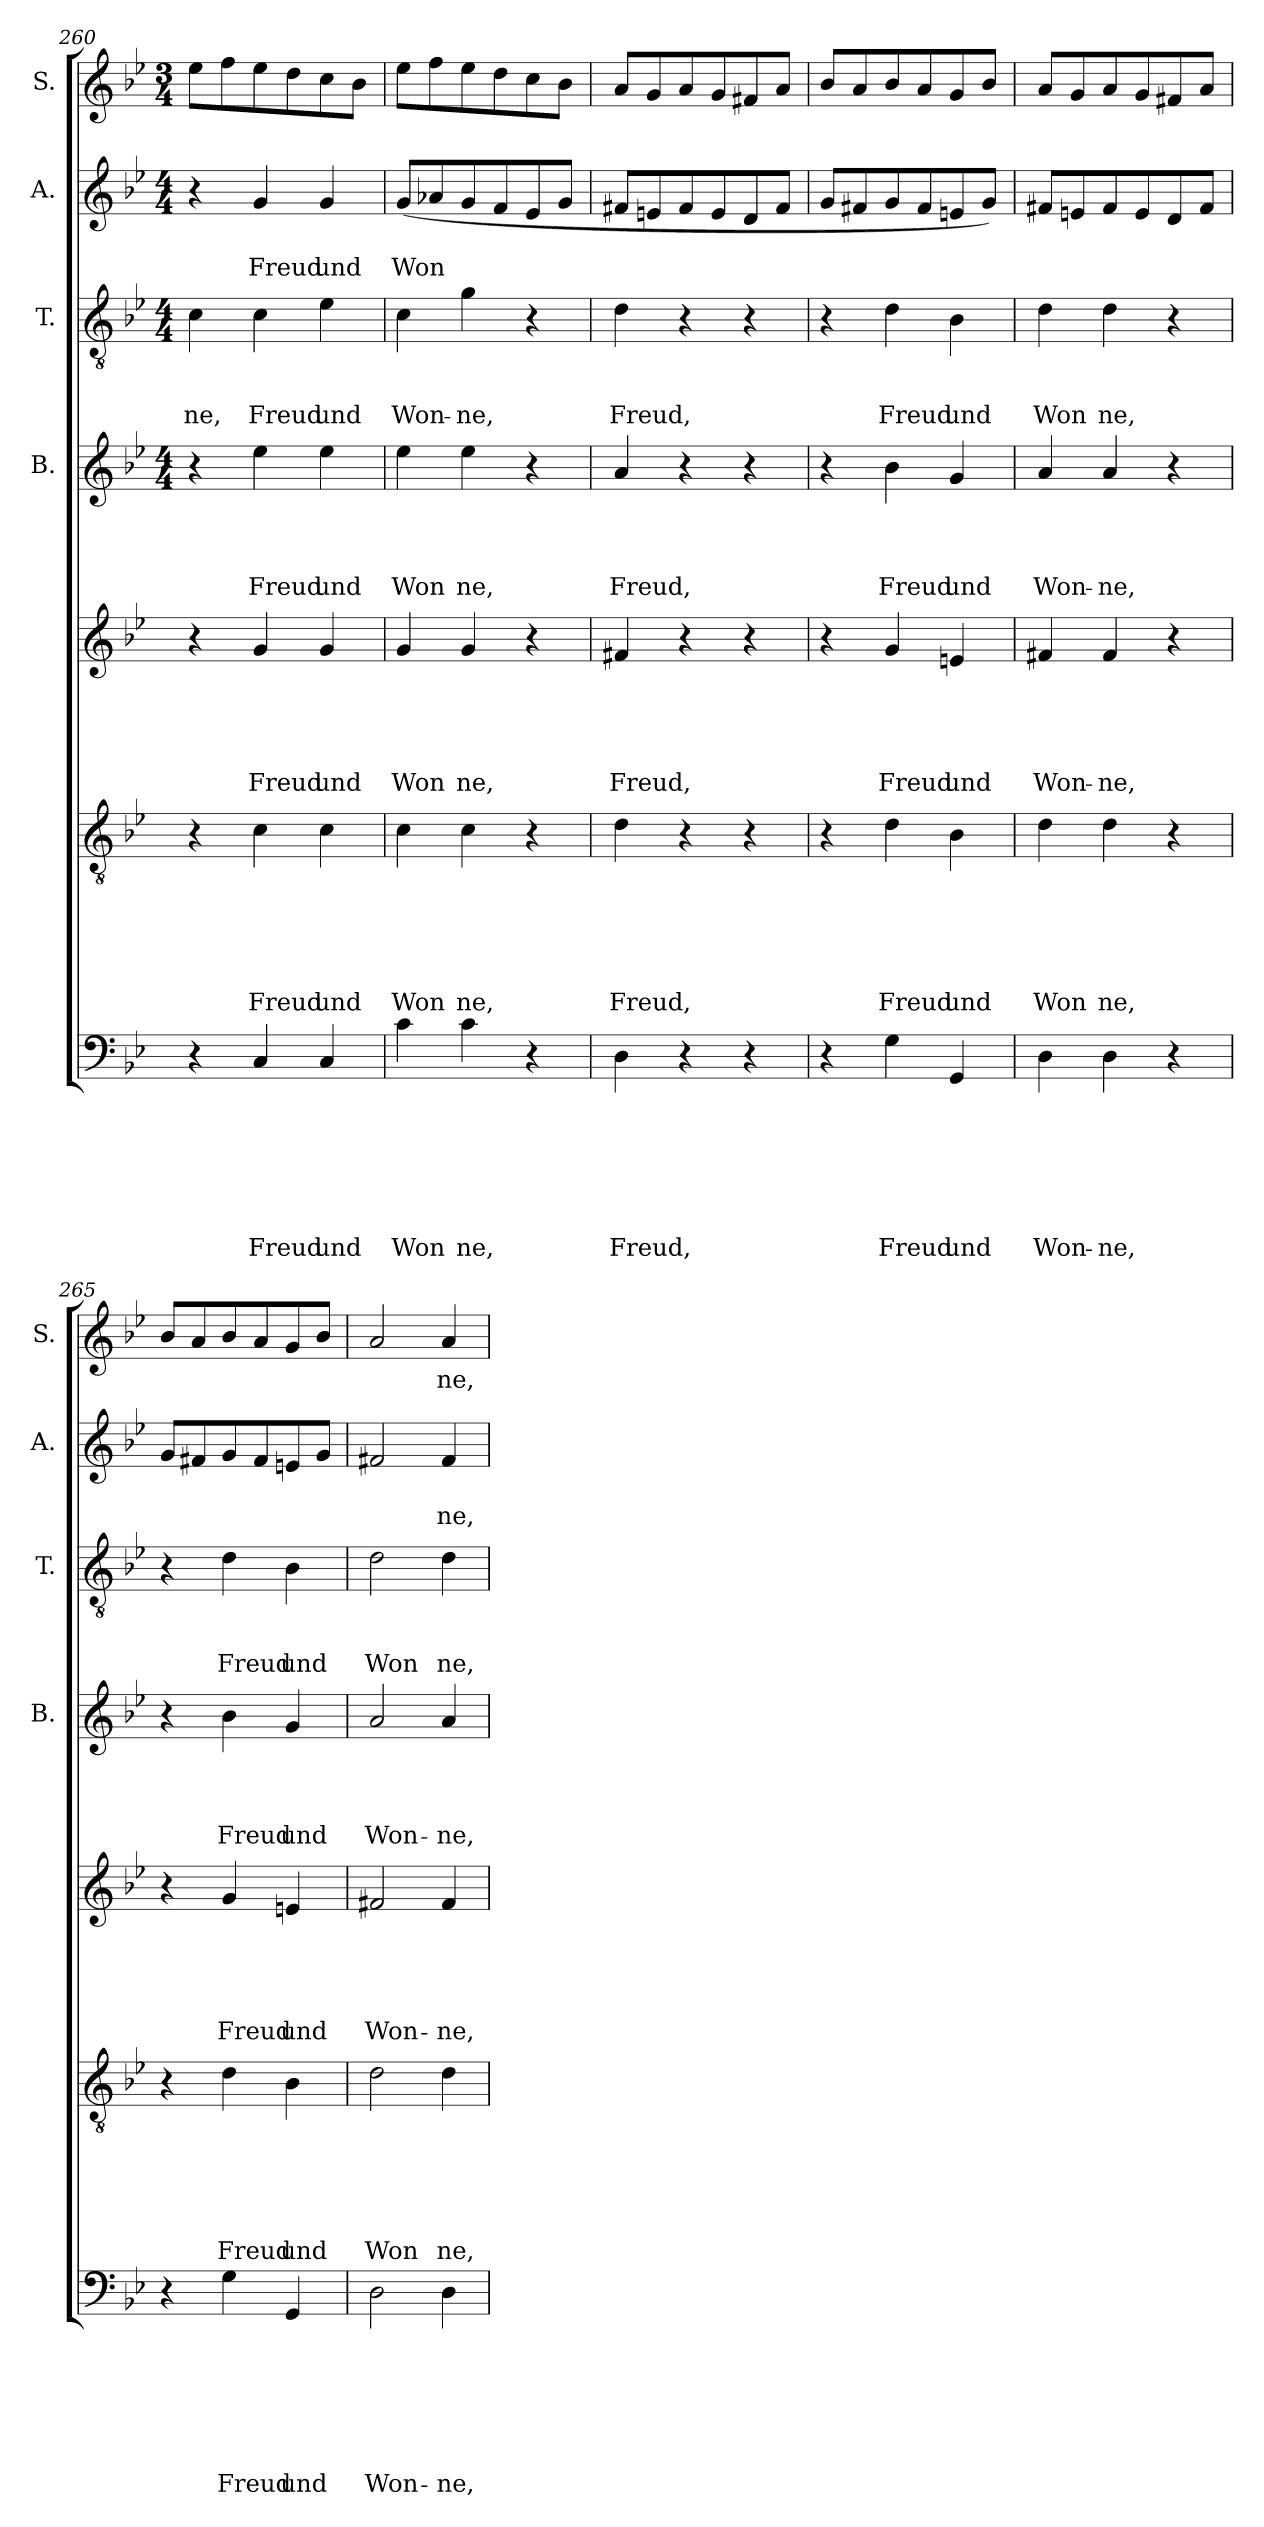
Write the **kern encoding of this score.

**kern	**text	**text	**text	**text	**text	**text	**text	**kern	**text	**text	**text	**text	**text	**text	**kern	**text	**text	**text	**text	**text	**kern	**text	**text	**text	**text	**kern	**text	**text	**text	**kern	**text	**text	**kern	**text
*part7	*part7	*part7	*part7	*part7	*part7	*part7	*part7	*part6	*part6	*part6	*part6	*part6	*part6	*part6	*part5	*part5	*part5	*part5	*part5	*part5	*part4	*part4	*part4	*part4	*part4	*part3	*part3	*part3	*part3	*part2	*part2	*part2	*part1	*part1
*staff7	*staff7	*staff7	*staff7	*staff7	*staff7	*staff7	*staff7	*staff6	*staff6	*staff6	*staff6	*staff6	*staff6	*staff6	*staff5	*staff5	*staff5	*staff5	*staff5	*staff5	*staff4	*staff4	*staff4	*staff4	*staff4	*staff3	*staff3	*staff3	*staff3	*staff2	*staff2	*staff2	*staff1	*staff1
*	*	*	*	*	*	*	*	*	*	*	*	*	*	*	*	*	*	*	*	*	*I"B.	*	*	*	*	*I"T.	*	*	*	*I"A.	*	*	*I"S.	*
*	*	*	*	*	*	*	*	*	*	*	*	*	*	*	*	*	*	*	*	*	*I'B.	*	*	*	*	*I'T.	*	*	*	*I'A.	*	*	*I'S.	*
*clefF4	*	*	*	*	*	*	*	*clefGv2	*	*	*	*	*	*	*clefG2	*	*	*	*	*	*clefG2	*	*	*	*	*clefGv2	*	*	*	*clefG2	*	*	*clefG2	*
*k[b-e-]	*	*	*	*	*	*	*	*k[b-e-]	*	*	*	*	*	*	*k[b-e-]	*	*	*	*	*	*k[b-e-]	*	*	*	*	*k[b-e-]	*	*	*	*k[b-e-]	*	*	*k[b-e-]	*
*B-:	*	*	*	*	*	*	*	*B-:	*	*	*	*	*	*	*B-:	*	*	*	*	*	*B-:	*	*	*	*	*B-:	*	*	*	*B-:	*	*	*B-:	*
*	*	*	*	*	*	*	*	*	*	*	*	*	*	*	*	*	*	*	*	*	*M4/4	*	*	*	*	*M4/4	*	*	*	*M4/4	*	*	*M3/4	*
=260	=260	=260	=260	=260	=260	=260	=260	=260	=260	=260	=260	=260	=260	=260	=260	=260	=260	=260	=260	=260	=260	=260	=260	=260	=260	=260	=260	=260	=260	=260	=260	=260	=260	=260
!	!	!	!	!	!	!	!	!	!	!	!	!	!	!	!	!	!	!	!	!	!	!	!	!	!	!	!	!	!LO:LY:b	!	!	!	!	!
4r	.	.	.	.	.	.	.	4r	.	.	.	.	.	.	4r	.	.	.	.	.	4r	.	.	.	.	4c\	.	.	ne,	4r	.	.	8ee-\L	.
.	.	.	.	.	.	.	.	.	.	.	.	.	.	.	.	.	.	.	.	.	.	.	.	.	.	.	.	.	.	.	.	.	8ff\	.
!	!	!	!	!	!	!	!LO:LY:b	!	!	!	!	!	!	!LO:LY:b	!	!	!	!	!	!LO:LY:b	!	!	!	!	!LO:LY:b	!	!	!	!LO:LY:b	!	!	!LO:LY:b	!	!
4C/	.	.	.	.	.	.	Freud	4c\	.	.	.	.	.	Freud	4g/	.	.	.	.	Freud	4ee-\	.	.	.	Freud	4c\	.	.	Freud	4g/	.	Freud	8ee-\	.
.	.	.	.	.	.	.	.	.	.	.	.	.	.	.	.	.	.	.	.	.	.	.	.	.	.	.	.	.	.	.	.	.	8dd\	.
!	!	!	!	!	!	!	!LO:LY:b	!	!	!	!	!	!	!LO:LY:b	!	!	!	!	!	!LO:LY:b	!	!	!	!	!LO:LY:b	!	!	!	!LO:LY:b	!	!	!LO:LY:b	!	!
4C/	.	.	.	.	.	.	und	4c\	.	.	.	.	.	und	4g/	.	.	.	.	und	4ee-\	.	.	.	und	4e-\	.	.	und	4g/	.	und	8cc\	.
.	.	.	.	.	.	.	.	.	.	.	.	.	.	.	.	.	.	.	.	.	.	.	.	.	.	.	.	.	.	.	.	.	8b-\J	.
=261	=261	=261	=261	=261	=261	=261	=261	=261	=261	=261	=261	=261	=261	=261	=261	=261	=261	=261	=261	=261	=261	=261	=261	=261	=261	=261	=261	=261	=261	=261	=261	=261	=261	=261
!	!	!	!	!	!	!	!LO:LY:b	!	!	!	!	!	!	!LO:LY:b	!	!	!	!	!	!LO:LY:b	!	!	!	!	!LO:LY:b	!	!	!	!LO:LY:b	!	!	!LO:LY:b	!	!
4c\	.	.	.	.	.	.	Won	4c\	.	.	.	.	.	Won	4g/	.	.	.	.	Won	4ee-\	.	.	.	Won	4c\	.	.	Won-	(<8g/L	.	Won	8ee-\L	.
.	.	.	.	.	.	.	.	.	.	.	.	.	.	.	.	.	.	.	.	.	.	.	.	.	.	.	.	.	.	8a-X/	.	.	8ff\	.
!	!	!	!	!	!	!	!LO:LY:b	!	!	!	!	!	!	!LO:LY:b	!	!	!	!	!	!LO:LY:b	!	!	!	!	!LO:LY:b	!	!	!	!LO:LY:b	!	!	!	!	!
4c\	.	.	.	.	.	.	ne,	4c\	.	.	.	.	.	ne,	4g/	.	.	.	.	ne,	4ee-\	.	.	.	ne,	4g\	.	.	-ne,	8g/	.	.	8ee-\	.
.	.	.	.	.	.	.	.	.	.	.	.	.	.	.	.	.	.	.	.	.	.	.	.	.	.	.	.	.	.	8f/	.	.	8dd\	.
4r	.	.	.	.	.	.	.	4r	.	.	.	.	.	.	4r	.	.	.	.	.	4r	.	.	.	.	4r	.	.	.	8e-/	.	.	8cc\	.
.	.	.	.	.	.	.	.	.	.	.	.	.	.	.	.	.	.	.	.	.	.	.	.	.	.	.	.	.	.	8g/J	.	.	8b-\J	.
=262	=262	=262	=262	=262	=262	=262	=262	=262	=262	=262	=262	=262	=262	=262	=262	=262	=262	=262	=262	=262	=262	=262	=262	=262	=262	=262	=262	=262	=262	=262	=262	=262	=262	=262
!	!	!	!	!	!	!	!LO:LY:b	!	!	!	!	!	!	!LO:LY:b	!	!	!	!	!	!LO:LY:b	!	!	!	!	!LO:LY:b	!	!	!	!LO:LY:b	!	!	!	!	!
4D\	.	.	.	.	.	.	Freud,	4d\	.	.	.	.	.	Freud,	4f#X/	.	.	.	.	Freud,	4a/	.	.	.	Freud,	4d\	.	.	Freud,	8f#X/L	.	.	8a/L	.
.	.	.	.	.	.	.	.	.	.	.	.	.	.	.	.	.	.	.	.	.	.	.	.	.	.	.	.	.	.	8en/	.	.	8g/	.
4r	.	.	.	.	.	.	.	4r	.	.	.	.	.	.	4r	.	.	.	.	.	4r	.	.	.	.	4r	.	.	.	8f#/	.	.	8a/	.
.	.	.	.	.	.	.	.	.	.	.	.	.	.	.	.	.	.	.	.	.	.	.	.	.	.	.	.	.	.	8e/	.	.	8g/	.
4r	.	.	.	.	.	.	.	4r	.	.	.	.	.	.	4r	.	.	.	.	.	4r	.	.	.	.	4r	.	.	.	8d/	.	.	8f#X/	.
.	.	.	.	.	.	.	.	.	.	.	.	.	.	.	.	.	.	.	.	.	.	.	.	.	.	.	.	.	.	8f#/J	.	.	8a/J	.
=263	=263	=263	=263	=263	=263	=263	=263	=263	=263	=263	=263	=263	=263	=263	=263	=263	=263	=263	=263	=263	=263	=263	=263	=263	=263	=263	=263	=263	=263	=263	=263	=263	=263	=263
4r	.	.	.	.	.	.	.	4r	.	.	.	.	.	.	4r	.	.	.	.	.	4r	.	.	.	.	4r	.	.	.	8g/L	.	.	8b-/L	.
.	.	.	.	.	.	.	.	.	.	.	.	.	.	.	.	.	.	.	.	.	.	.	.	.	.	.	.	.	.	8f#X/	.	.	8a/	.
!	!	!	!	!	!	!	!LO:LY:b	!	!	!	!	!	!	!LO:LY:b	!	!	!	!	!	!LO:LY:b	!	!	!	!	!LO:LY:b	!	!	!	!LO:LY:b	!	!	!	!	!
4G\	.	.	.	.	.	.	Freud	4d\	.	.	.	.	.	Freud	4g/	.	.	.	.	Freud	4b-\	.	.	.	Freud	4d\	.	.	Freud	8g/	.	.	8b-/	.
.	.	.	.	.	.	.	.	.	.	.	.	.	.	.	.	.	.	.	.	.	.	.	.	.	.	.	.	.	.	8f#/	.	.	8a/	.
!	!	!	!	!	!	!	!LO:LY:b	!	!	!	!	!	!	!LO:LY:b	!	!	!	!	!	!LO:LY:b	!	!	!	!	!LO:LY:b	!	!	!	!LO:LY:b	!	!	!	!	!
4GG/	.	.	.	.	.	.	und	4B-\	.	.	.	.	.	und	4en/	.	.	.	.	und	4g/	.	.	.	und	4B-\	.	.	und	8en/	.	.	8g/	.
.	.	.	.	.	.	.	.	.	.	.	.	.	.	.	.	.	.	.	.	.	.	.	.	.	.	.	.	.	.	8g/J)	.	.	8b-/J	.
!!LO:PB:g=z
=264	=264	=264	=264	=264	=264	=264	=264	=264	=264	=264	=264	=264	=264	=264	=264	=264	=264	=264	=264	=264	=264	=264	=264	=264	=264	=264	=264	=264	=264	=264	=264	=264	=264	=264
!	!	!	!	!	!	!	!LO:LY:b	!	!	!	!	!	!	!LO:LY:b	!	!	!	!	!	!LO:LY:b	!	!	!	!	!LO:LY:b	!	!	!	!LO:LY:b	!	!	!	!	!
4D\	.	.	.	.	.	.	Won-	4d\	.	.	.	.	.	Won	4f#X/	.	.	.	.	Won-	4a/	.	.	.	Won-	4d\	.	.	Won	8f#X/L	.	.	8a/L	.
.	.	.	.	.	.	.	.	.	.	.	.	.	.	.	.	.	.	.	.	.	.	.	.	.	.	.	.	.	.	8en/	.	.	8g/	.
!	!	!	!	!	!	!	!LO:LY:b	!	!	!	!	!	!	!LO:LY:b	!	!	!	!	!	!LO:LY:b	!	!	!	!	!LO:LY:b	!	!	!	!LO:LY:b	!	!	!	!	!
4D\	.	.	.	.	.	.	-ne,	4d\	.	.	.	.	.	ne,	4f#/	.	.	.	.	-ne,	4a/	.	.	.	-ne,	4d\	.	.	ne,	8f#/	.	.	8a/	.
.	.	.	.	.	.	.	.	.	.	.	.	.	.	.	.	.	.	.	.	.	.	.	.	.	.	.	.	.	.	8e/	.	.	8g/	.
4r	.	.	.	.	.	.	.	4r	.	.	.	.	.	.	4r	.	.	.	.	.	4r	.	.	.	.	4r	.	.	.	8d/	.	.	8f#X/	.
.	.	.	.	.	.	.	.	.	.	.	.	.	.	.	.	.	.	.	.	.	.	.	.	.	.	.	.	.	.	8f#/J	.	.	8a/J	.
=265	=265	=265	=265	=265	=265	=265	=265	=265	=265	=265	=265	=265	=265	=265	=265	=265	=265	=265	=265	=265	=265	=265	=265	=265	=265	=265	=265	=265	=265	=265	=265	=265	=265	=265
4r	.	.	.	.	.	.	.	4r	.	.	.	.	.	.	4r	.	.	.	.	.	4r	.	.	.	.	4r	.	.	.	8g/L	.	.	8b-/L	.
.	.	.	.	.	.	.	.	.	.	.	.	.	.	.	.	.	.	.	.	.	.	.	.	.	.	.	.	.	.	8f#X/	.	.	8a/	.
!	!	!	!	!	!	!	!LO:LY:b	!	!	!	!	!	!	!LO:LY:b	!	!	!	!	!	!LO:LY:b	!	!	!	!	!LO:LY:b	!	!	!	!LO:LY:b	!	!	!	!	!
4G\	.	.	.	.	.	.	Freud	4d\	.	.	.	.	.	Freud	4g/	.	.	.	.	Freud	4b-\	.	.	.	Freud	4d\	.	.	Freud	8g/	.	.	8b-/	.
.	.	.	.	.	.	.	.	.	.	.	.	.	.	.	.	.	.	.	.	.	.	.	.	.	.	.	.	.	.	8f#/	.	.	8a/	.
!	!	!	!	!	!	!	!LO:LY:b	!	!	!	!	!	!	!LO:LY:b	!	!	!	!	!	!LO:LY:b	!	!	!	!	!LO:LY:b	!	!	!	!LO:LY:b	!	!	!	!	!
4GG/	.	.	.	.	.	.	und	4B-\	.	.	.	.	.	und	4en/	.	.	.	.	und	4g/	.	.	.	und	4B-\	.	.	und	8en/	.	.	8g/	.
.	.	.	.	.	.	.	.	.	.	.	.	.	.	.	.	.	.	.	.	.	.	.	.	.	.	.	.	.	.	8g/J	.	.	8b-/J	.
=266	=266	=266	=266	=266	=266	=266	=266	=266	=266	=266	=266	=266	=266	=266	=266	=266	=266	=266	=266	=266	=266	=266	=266	=266	=266	=266	=266	=266	=266	=266	=266	=266	=266	=266
!	!	!	!	!	!	!	!LO:LY:b	!	!	!	!	!	!	!LO:LY:b	!	!	!	!	!	!LO:LY:b	!	!	!	!	!LO:LY:b	!	!	!	!LO:LY:b	!	!	!	!	!
2D\	.	.	.	.	.	.	Won-	2d\	.	.	.	.	.	Won	2f#X/	.	.	.	.	Won-	2a/	.	.	.	Won-	2d\	.	.	Won	2f#X/	.	.	2a/	.
!	!	!	!	!	!	!	!LO:LY:b	!	!	!	!	!	!	!LO:LY:b	!	!	!	!	!	!LO:LY:b	!	!	!	!	!LO:LY:b	!	!	!	!LO:LY:b	!	!	!LO:LY:b	!	!LO:LY:b
4D\	.	.	.	.	.	.	-ne,	4d\	.	.	.	.	.	ne,	4f#/	.	.	.	.	-ne,	4a/	.	.	.	-ne,	4d\	.	.	ne,	4f#/	.	ne,	4a/	ne,
=	=	=	=	=	=	=	=	=	=	=	=	=	=	=	=	=	=	=	=	=	=	=	=	=	=	=	=	=	=	=	=	=	=	=
*-	*-	*-	*-	*-	*-	*-	*-	*-	*-	*-	*-	*-	*-	*-	*-	*-	*-	*-	*-	*-	*-	*-	*-	*-	*-	*-	*-	*-	*-	*-	*-	*-	*-	*-
